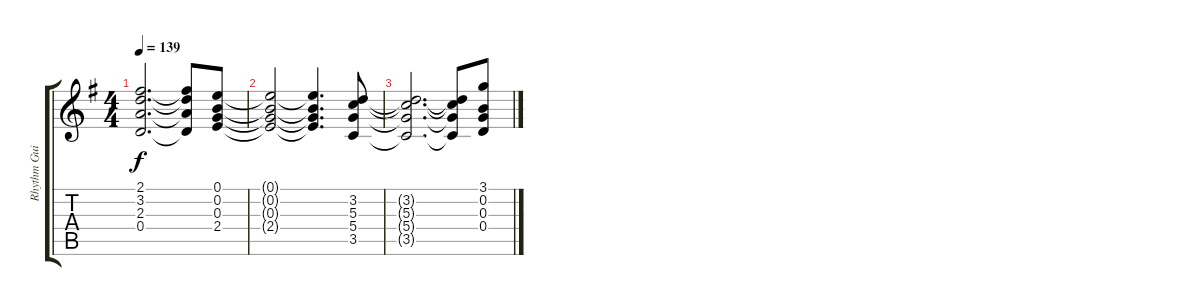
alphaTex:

\track ("Rhythm Guitar" "Rhythm Gui") {instrument distortionguitar}
\staff {score tabs}
\tuning (E4 B3 G3 D3 A2 E2) {hide}
\ts (4 4)
\tempo 139
\clef g2
\ks g
(2.1{t} 3.2{t} 2.3{t} 0.4{t}).2{d dy f volume 5} (2.1{t} 3.2{t} 2.3{t} 0.4{t}).8 (0.1 0.2 0.3 2.4).8 |
(0.1{t} 0.2{t} 0.3{t} 2.4{t}).2{volume 3} (0.1{t} 0.2{t} 0.3{t} 2.4{t}).4{d} (3.2 5.3 5.4 3.5).8 |
(3.2{t} 5.3{t} 5.4{t} 3.5{t}).2{d volume 1} (3.2{t} 5.3{t} 5.4{t} 3.5{t}).8 (3.1 0.2 0.3 0.4).8
